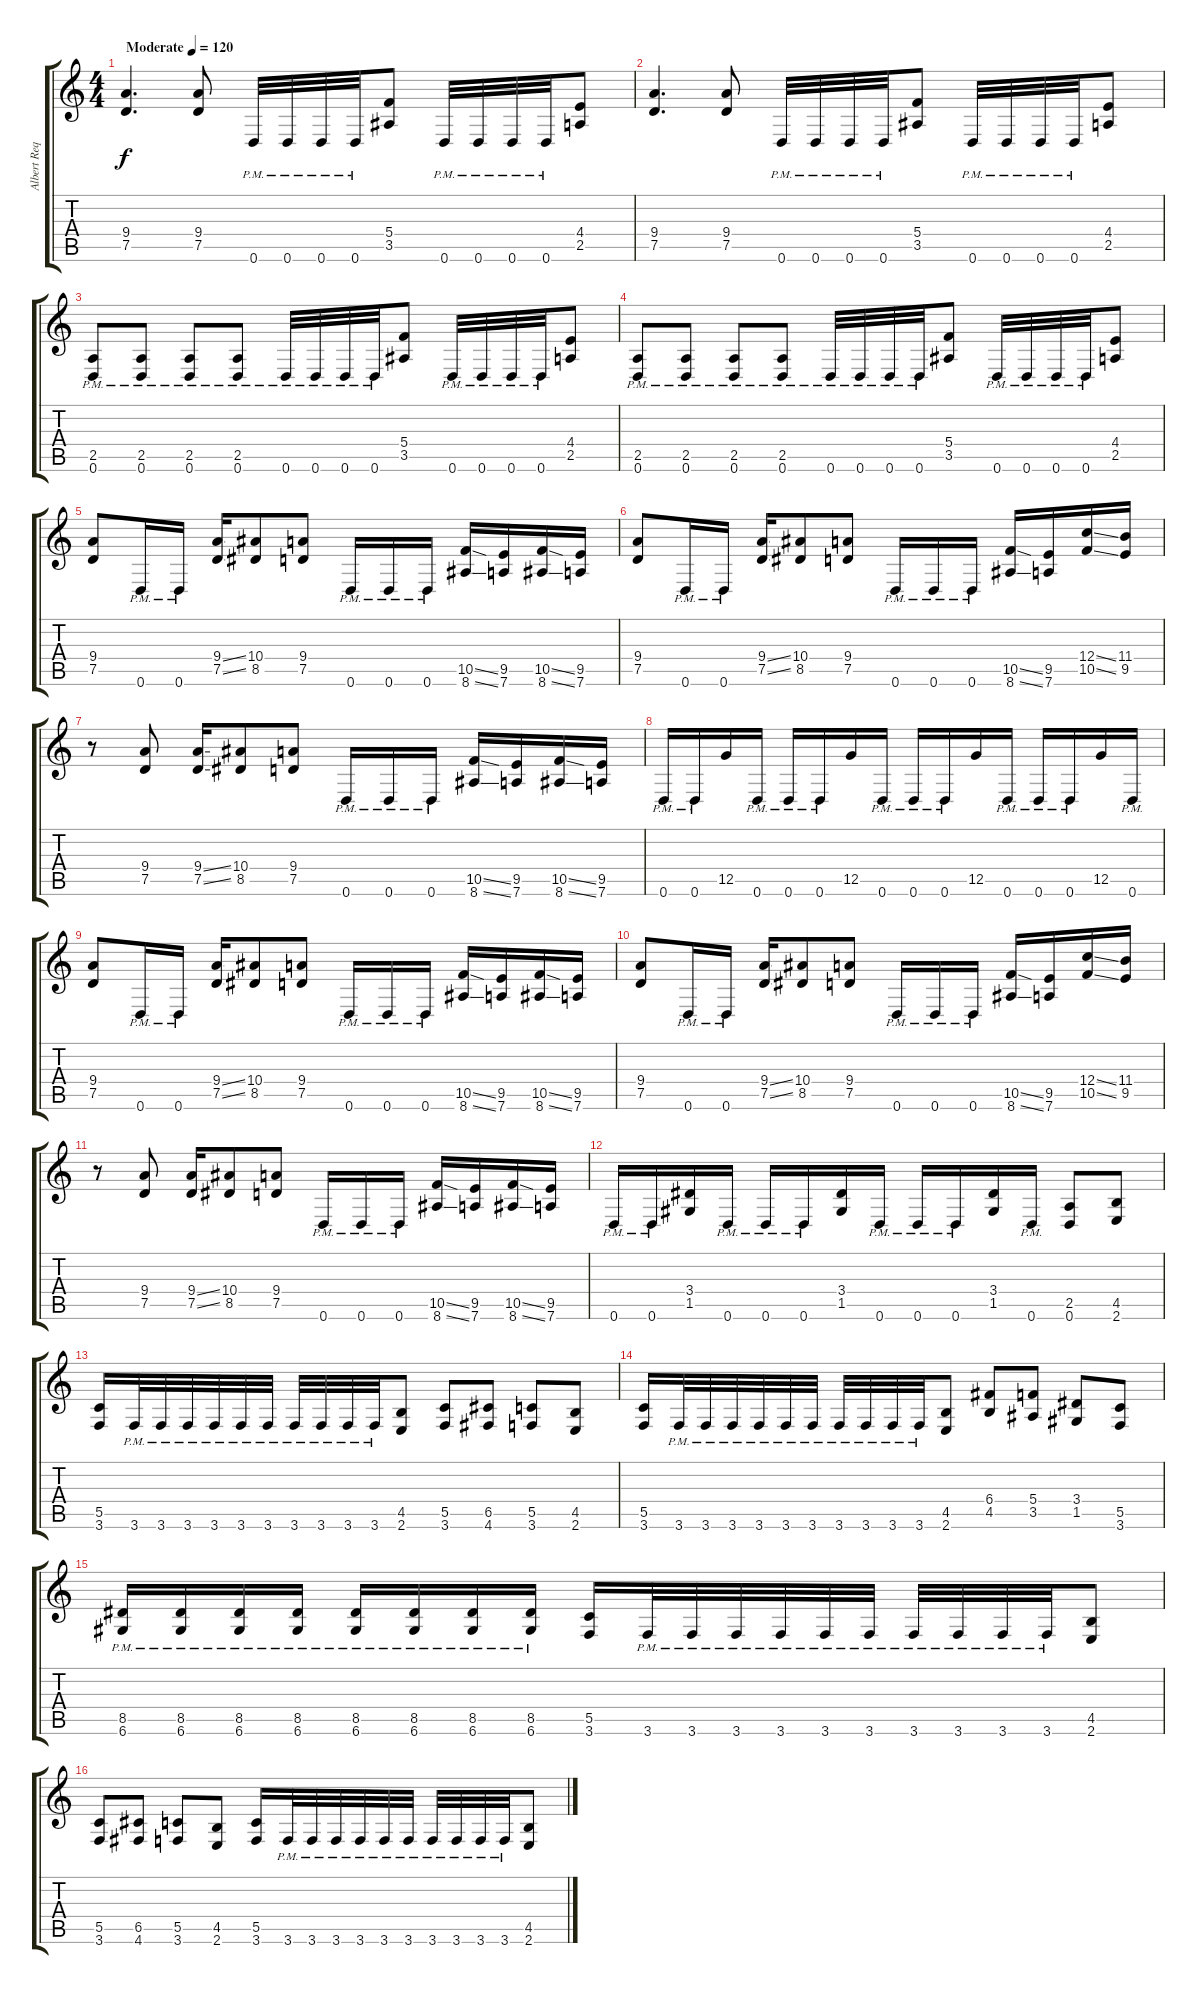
\track ("Albert Requena" "Albert Req") {instrument distortionguitar}
\staff {score tabs}
\tuning (D4 A3 F3 C3 G2 D2) {hide}
\ts (4 4)
\tempo (120 "Moderate")
\clef g2
\ks c
(9.4 7.5).4{d dy f instrument distortionguitar} (9.4 7.5).8 0.6{pm}.32 0.6{pm}.32 0.6{pm}.32 0.6{pm}.32 (5.4 3.5).8 0.6{pm}.32 0.6{pm}.32 0.6{pm}.32 0.6{pm}.32 (4.4 2.5).8 |
(9.4 7.5).4{d} (9.4 7.5).8 0.6{pm}.32 0.6{pm}.32 0.6{pm}.32 0.6{pm}.32 (5.4 3.5).8 0.6{pm}.32 0.6{pm}.32 0.6{pm}.32 0.6{pm}.32 (4.4 2.5).8 |
(2.5{pm} 0.6{pm}).8 (2.5{pm} 0.6{pm}).8 (2.5{pm} 0.6{pm}).8 (2.5{pm} 0.6{pm}).8 0.6{pm}.32 0.6{pm}.32 0.6{pm}.32 0.6{pm}.32 (5.4 3.5).8 0.6{pm}.32 0.6{pm}.32 0.6{pm}.32 0.6{pm}.32 (4.4 2.5).8 |
(2.5{pm} 0.6{pm}).8 (2.5{pm} 0.6{pm}).8 (2.5{pm} 0.6{pm}).8 (2.5{pm} 0.6{pm}).8 0.6{pm}.32 0.6{pm}.32 0.6{pm}.32 0.6{pm}.32 (5.4 3.5).8 0.6{pm}.32 0.6{pm}.32 0.6{pm}.32 0.6{pm}.32 (4.4 2.5).8 |
(9.4 7.5).8 0.6{pm}.16 0.6{pm}.16 (9.4{ss} 7.5{ss}).16 (10.4 8.5).8 (9.4 7.5).8 0.6{pm}.16 0.6{pm}.16 0.6{pm}.16 (10.5{ss} 8.6{ss}).16 (9.5 7.6).16 (10.5{ss} 8.6{ss}).16 (9.5 7.6).16 |
(9.4 7.5).8 0.6{pm}.16 0.6{pm}.16 (9.4{ss} 7.5{ss}).16 (10.4 8.5).8 (9.4 7.5).8 0.6{pm}.16 0.6{pm}.16 0.6{pm}.16 (10.5{ss} 8.6{ss}).16 (9.5 7.6).16 (12.4{ss} 10.5{ss}).16 (11.4 9.5).16 |
r.8 (9.4 7.5).8 (9.4{ss} 7.5{ss}).16 (10.4 8.5).8 (9.4 7.5).8 0.6{pm}.16 0.6{pm}.16 0.6{pm}.16 (10.5{ss} 8.6{ss}).16 (9.5 7.6).16 (10.5{ss} 8.6{ss}).16 (9.5 7.6).16 |
0.6{pm}.16 0.6{pm}.16 12.5.16 0.6{pm}.16 0.6{pm}.16 0.6{pm}.16 12.5.16 0.6{pm}.16 0.6{pm}.16 0.6{pm}.16 12.5.16 0.6{pm}.16 0.6{pm}.16 0.6{pm}.16 12.5.16 0.6{pm}.16 |
(9.4 7.5).8 0.6{pm}.16 0.6{pm}.16 (9.4{ss} 7.5{ss}).16 (10.4 8.5).8 (9.4 7.5).8 0.6{pm}.16 0.6{pm}.16 0.6{pm}.16 (10.5{ss} 8.6{ss}).16 (9.5 7.6).16 (10.5{ss} 8.6{ss}).16 (9.5 7.6).16 |
(9.4 7.5).8 0.6{pm}.16 0.6{pm}.16 (9.4{ss} 7.5{ss}).16 (10.4 8.5).8 (9.4 7.5).8 0.6{pm}.16 0.6{pm}.16 0.6{pm}.16 (10.5{ss} 8.6{ss}).16 (9.5 7.6).16 (12.4{ss} 10.5{ss}).16 (11.4 9.5).16 |
r.8 (9.4 7.5).8 (9.4{ss} 7.5{ss}).16 (10.4 8.5).8 (9.4 7.5).8 0.6{pm}.16 0.6{pm}.16 0.6{pm}.16 (10.5{ss} 8.6{ss}).16 (9.5 7.6).16 (10.5{ss} 8.6{ss}).16 (9.5 7.6).16 |
0.6{pm}.16 0.6{pm}.16 (3.4 1.5).16 0.6{pm}.16 0.6{pm}.16 0.6{pm}.16 (3.4 1.5).16 0.6{pm}.16 0.6{pm}.16 0.6{pm}.16 (3.4 1.5).16 0.6{pm}.16 (2.5 0.6).8 (4.5 2.6).8 |
(5.5 3.6).16 3.6{pm}.32 3.6{pm}.32 3.6{pm}.32 3.6{pm}.32 3.6{pm}.32 3.6{pm}.32 3.6{pm}.32 3.6{pm}.32 3.6{pm}.32 3.6{pm}.32 (4.5 2.6).8 (5.5 3.6).8 (6.5 4.6).8 (5.5 3.6).8 (4.5 2.6).8 |
(5.5 3.6).16 3.6{pm}.32 3.6{pm}.32 3.6{pm}.32 3.6{pm}.32 3.6{pm}.32 3.6{pm}.32 3.6{pm}.32 3.6{pm}.32 3.6{pm}.32 3.6{pm}.32 (4.5 2.6).8 (6.4 4.5).8 (5.4 3.5).8 (3.4 1.5).8 (5.5 3.6).8 |
(8.5{pm} 6.6{pm}).16 (8.5{pm} 6.6{pm}).16 (8.5{pm} 6.6{pm}).16 (8.5{pm} 6.6{pm}).16 (8.5{pm} 6.6{pm}).16 (8.5{pm} 6.6{pm}).16 (8.5{pm} 6.6{pm}).16 (8.5{pm} 6.6{pm}).16 (5.5 3.6).16 3.6{pm}.32 3.6{pm}.32 3.6{pm}.32 3.6{pm}.32 3.6{pm}.32 3.6{pm}.32 3.6{pm}.32 3.6{pm}.32 3.6{pm}.32 3.6{pm}.32 (4.5 2.6).8 |
(5.5 3.6).8 (6.5 4.6).8 (5.5 3.6).8 (4.5 2.6).8 (5.5 3.6).16 3.6{pm}.32 3.6{pm}.32 3.6{pm}.32 3.6{pm}.32 3.6{pm}.32 3.6{pm}.32 3.6{pm}.32 3.6{pm}.32 3.6{pm}.32 3.6{pm}.32 (4.5 2.6).8
